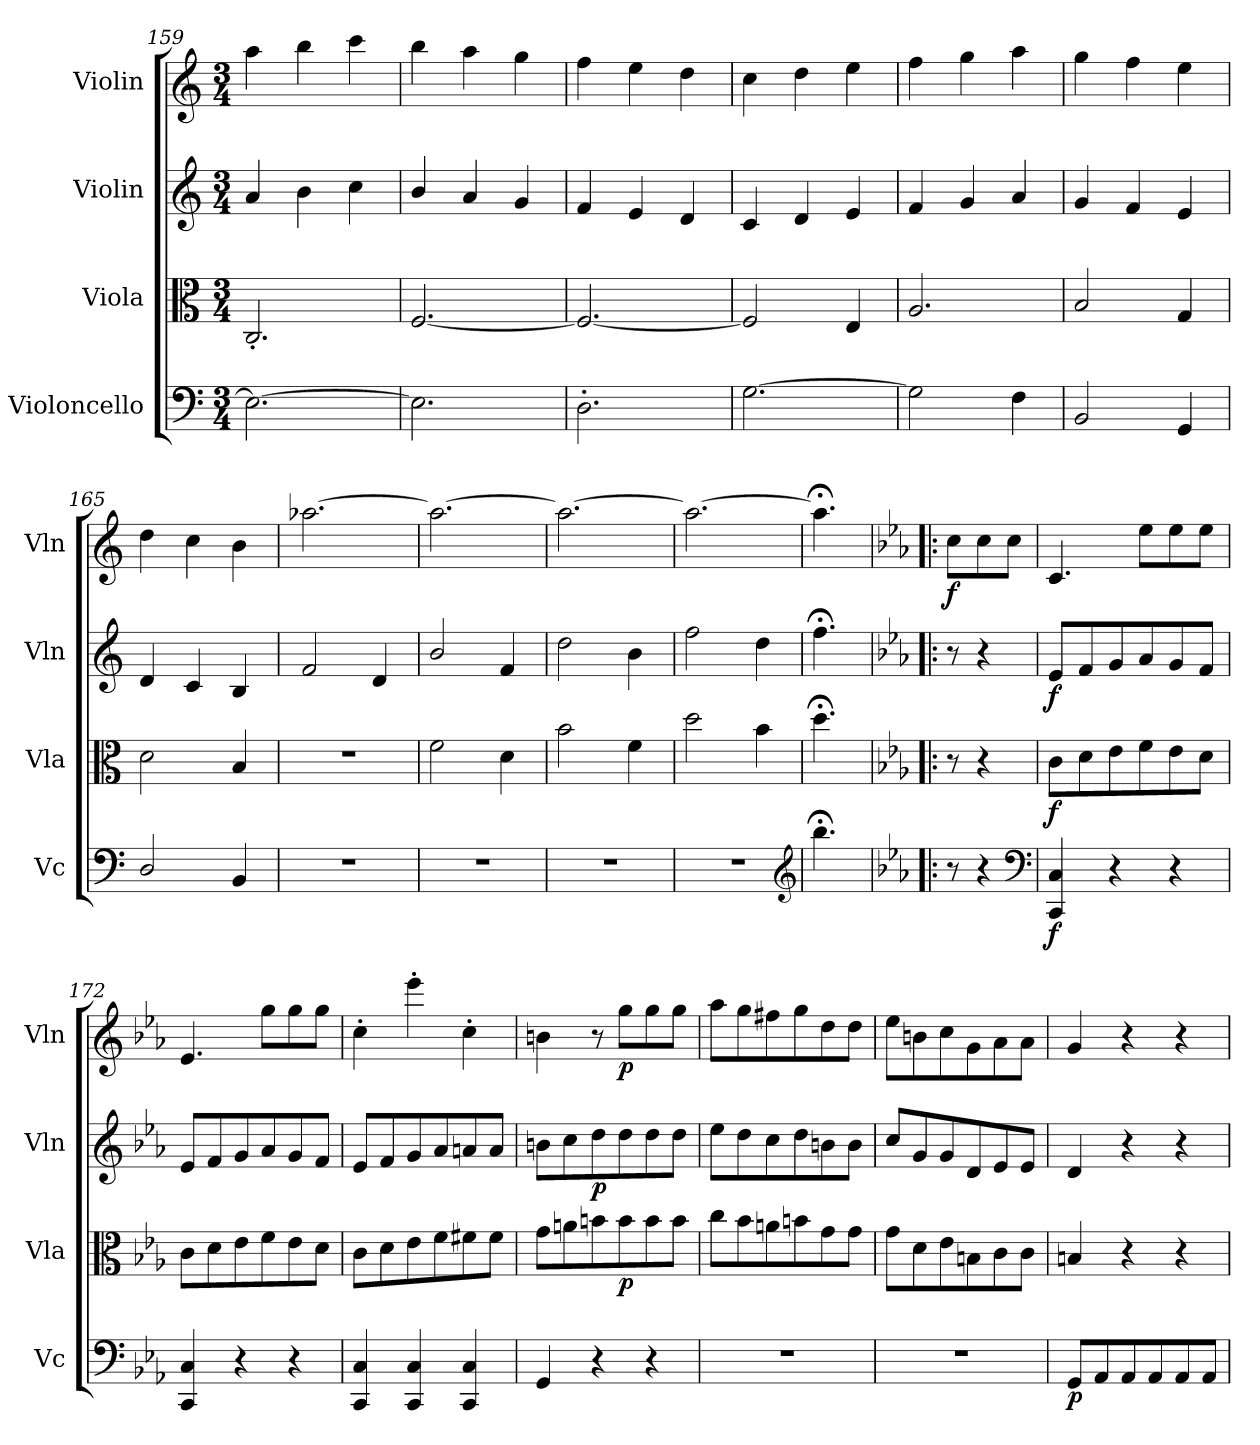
**kern	**dynam	**kern	**dynam	**kern	**dynam	**kern	**dynam
*part4	*part4	*part3	*part3	*part2	*part2	*part1	*part1
*staff4	*staff4	*staff3	*staff3	*staff2	*staff2	*staff1	*staff1
*I"Violoncello	*	*I"Viola	*	*I"Violin	*	*I"Violin	*
*I'Vc	*	*I'Vla	*	*I'Vln	*	*I'Vln	*
*clefF4	*	*clefC3	*	*clefG2	*	*clefG2	*
*k[]	*	*k[]	*	*k[]	*	*k[]	*
*M3/4	*	*M3/4	*	*M3/4	*	*M3/4	*
=159	=159	=159	=159	=159	=159	=159	=159
2.E\_	.	2.C'/	.	4a/	.	4aa\	.
.	.	.	.	4b\	.	4bb\	.
.	.	.	.	4cc\	.	4ccc\	.
=160	=160	=160	=160	=160	=160	=160	=160
2.E\]	.	[2.F/	.	4b/	.	4bb\	.
.	.	.	.	4a/	.	4aa\	.
.	.	.	.	4g/	.	4gg\	.
=161	=161	=161	=161	=161	=161	=161	=161
2.D'\	.	2.F/_	.	4f/	.	4ff\	.
.	.	.	.	4e/	.	4ee\	.
.	.	.	.	4d/	.	4dd\	.
=162	=162	=162	=162	=162	=162	=162	=162
[2.G\	.	2F/]	.	4c/	.	4cc\	.
.	.	.	.	4d/	.	4dd\	.
.	.	4E/	.	4e/	.	4ee\	.
=163	=163	=163	=163	=163	=163	=163	=163
2G\]	.	2.A/	.	4f/	.	4ff\	.
.	.	.	.	4g/	.	4gg\	.
4F\	.	.	.	4a/	.	4aa\	.
=164	=164	=164	=164	=164	=164	=164	=164
2BB/	.	2B/	.	4g/	.	4gg\	.
.	.	.	.	4f/	.	4ff\	.
4GG/	.	4G/	.	4e/	.	4ee\	.
=165	=165	=165	=165	=165	=165	=165	=165
2D/	.	2d\	.	4d/	.	4dd\	.
.	.	.	.	4c/	.	4cc\	.
4BB/	.	4B/	.	4B/	.	4b\	.
=166	=166	=166	=166	=166	=166	=166	=166
2.r	.	2.r	.	2f/	.	[2.aa-X\	.
.	.	.	.	4d/	.	.	.
=167	=167	=167	=167	=167	=167	=167	=167
2.r	.	2f\	.	2b/	.	2.aa-\_	.
.	.	4d\	.	4f/	.	.	.
=168	=168	=168	=168	=168	=168	=168	=168
2.r	.	2b\	.	2dd\	.	2.aa-\_	.
.	.	4f\	.	4b\	.	.	.
=169	=169	=169	=169	=169	=169	=169	=169
2.r	.	2dd\	.	2ff\	.	2.aa-\_	.
.	.	4b\	.	4dd\	.	.	.
*clefG2	*	*	*	*	*	*	*
=170	=170	=170	=170	=170	=170	=170	=170
4.bb;<\	.	4.dd;<\	.	4.ff;<\	.	4.aa-;<\]	.
=!|:	=!|:	=!|:	=!|:	=!|:	=!|:	=!|:	=!|:
*k[b-e-a-]	*	*k[b-e-a-]	*	*k[b-e-a-]	*	*k[b-e-a-]	*
*	*	*	*	*	*	*MM240	*
8r	.	8r	.	8r	.	8cc\L	f
4r	.	4r	.	4r	.	8cc\	.
.	.	.	.	.	.	8cc\J	.
*clefF4	*	*	*	*	*	*	*
=171	=171	=171	=171	=171	=171	=171	=171
4CC/ 4C/	f	8c\L	f	8e-/L	f	4.c/	.
.	.	8d\	.	8f/	.	.	.
4r	.	8e-\	.	8g/	.	.	.
.	.	8f\	.	8a-/	.	8ee-\L	.
4r	.	8e-\	.	8g/	.	8ee-\	.
.	.	8d\J	.	8f/J	.	8ee-\J	.
=172	=172	=172	=172	=172	=172	=172	=172
4CC/ 4C/	.	8c\L	.	8e-/L	.	4.e-/	.
.	.	8d\	.	8f/	.	.	.
4r	.	8e-\	.	8g/	.	.	.
.	.	8f\	.	8a-/	.	8gg\L	.
4r	.	8e-\	.	8g/	.	8gg\	.
.	.	8d\J	.	8f/J	.	8gg\J	.
=173	=173	=173	=173	=173	=173	=173	=173
4CC/ 4C/	.	8c\L	.	8e-/L	.	4cc'\	.
.	.	8d\	.	8f/	.	.	.
4CC/ 4C/	.	8e-\	.	8g/	.	4eee-'\	.
.	.	8f\	.	8a-/	.	.	.
4CC/ 4C/	.	8f#X\	.	8an/	.	4cc'\	.
.	.	8f#\J	.	8a/J	.	.	.
=174	=174	=174	=174	=174	=174	=174	=174
4GG/	.	8g\L	.	8bn\L	.	4bn\	.
.	.	8an\	.	8cc\	.	.	.
4r	.	8bn\	.	8dd\	p	8r	.
.	.	8b\	p	8dd\	.	8gg\L	p
4r	.	8b\	.	8dd\	.	8gg\	.
.	.	8b\J	.	8dd\J	.	8gg\J	.
=175	=175	=175	=175	=175	=175	=175	=175
2.r	.	8cc\L	.	8ee-\L	.	8aa-\L	.
.	.	8b-\	.	8dd\	.	8gg\	.
.	.	8an\	.	8cc\	.	8ff#X\	.
.	.	8bn\	.	8dd\	.	8gg\	.
.	.	8g\	.	8bn\	.	8dd\	.
.	.	8g\J	.	8b\J	.	8dd\J	.
=176	=176	=176	=176	=176	=176	=176	=176
2.r	.	8g\L	.	8cc/L	.	8ee-\L	.
.	.	8d\	.	8g/	.	8bn\	.
.	.	8e-\	.	8g/	.	8cc\	.
.	.	8Bn\	.	8d/	.	8g\	.
.	.	8c\	.	8e-/	.	8a-\	.
.	.	8c\J	.	8e-/J	.	8a-\J	.
=177	=177	=177	=177	=177	=177	=177	=177
8GG/L	p	4Bn/	.	4d/	.	4g/	.
8AA-/	.	.	.	.	.	.	.
8AA-/	.	4r	.	4r	.	4r	.
8AA-/	.	.	.	.	.	.	.
8AA-/	.	4r	.	4r	.	4r	.
8AA-/J	.	.	.	.	.	.	.
=	=	=	=	=	=	=	=
*-	*-	*-	*-	*-	*-	*-	*-
